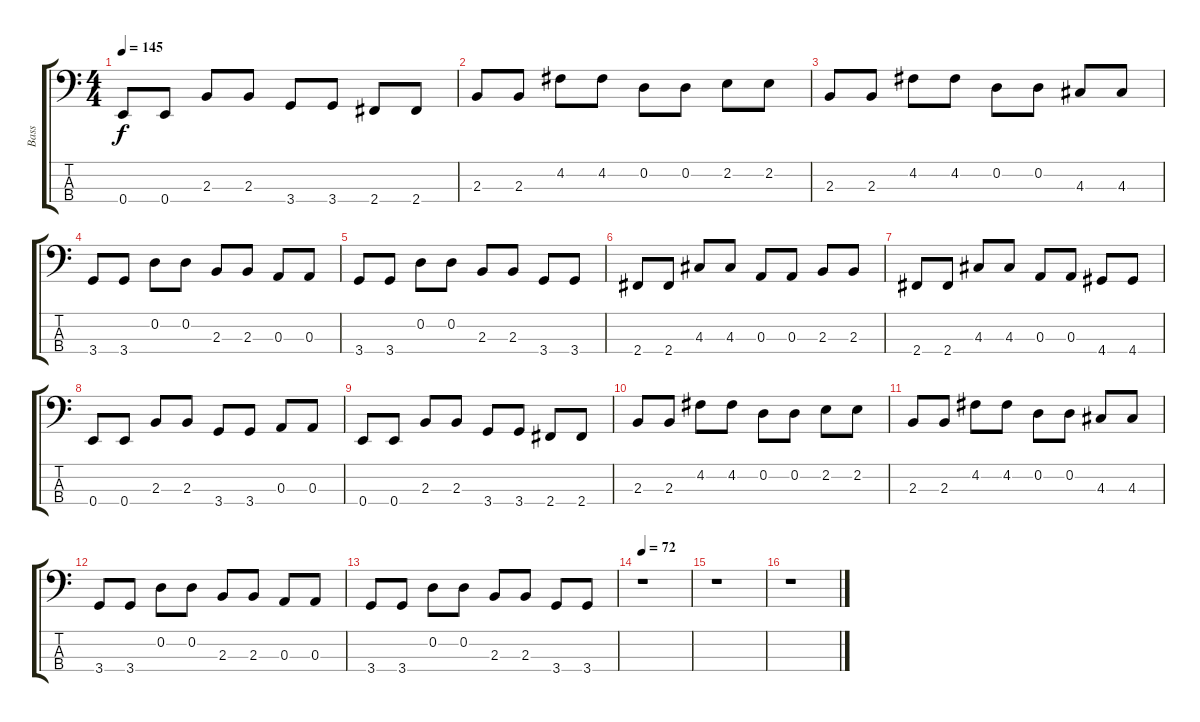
\track ("Bass" "Bass") {instrument electricbassfinger}
\staff {score tabs}
\tuning (G2 D2 A1 E1) {hide}
\ts (4 4)
\tempo 145
\clef f4
\ks c
0.4.8{dy f} 0.4.8 2.3.8 2.3.8 3.4.8 3.4.8 2.4.8 2.4.8 |
2.3.8 2.3.8 4.2.8 4.2.8 0.2.8 0.2.8 2.2.8 2.2.8 |
2.3.8 2.3.8 4.2.8 4.2.8 0.2.8 0.2.8 4.3.8 4.3.8 |
3.4.8 3.4.8 0.2.8 0.2.8 2.3.8 2.3.8 0.3.8 0.3.8 |
3.4.8 3.4.8 0.2.8 0.2.8 2.3.8 2.3.8 3.4.8 3.4.8 |
2.4.8 2.4.8 4.3.8 4.3.8 0.3.8 0.3.8 2.3.8 2.3.8 |
2.4.8 2.4.8 4.3.8 4.3.8 0.3.8 0.3.8 4.4.8 4.4.8 |
0.4.8 0.4.8 2.3.8 2.3.8 3.4.8 3.4.8 0.3.8 0.3.8 |
0.4.8 0.4.8 2.3.8 2.3.8 3.4.8 3.4.8 2.4.8 2.4.8 |
2.3.8 2.3.8 4.2.8 4.2.8 0.2.8 0.2.8 2.2.8 2.2.8 |
2.3.8 2.3.8 4.2.8 4.2.8 0.2.8 0.2.8 4.3.8 4.3.8 |
3.4.8 3.4.8 0.2.8 0.2.8 2.3.8 2.3.8 0.3.8 0.3.8 |
3.4.8 3.4.8 0.2.8 0.2.8 2.3.8 2.3.8 3.4.8 3.4.8 |
\tempo 72
r.1 |
r.1 |
r.1
